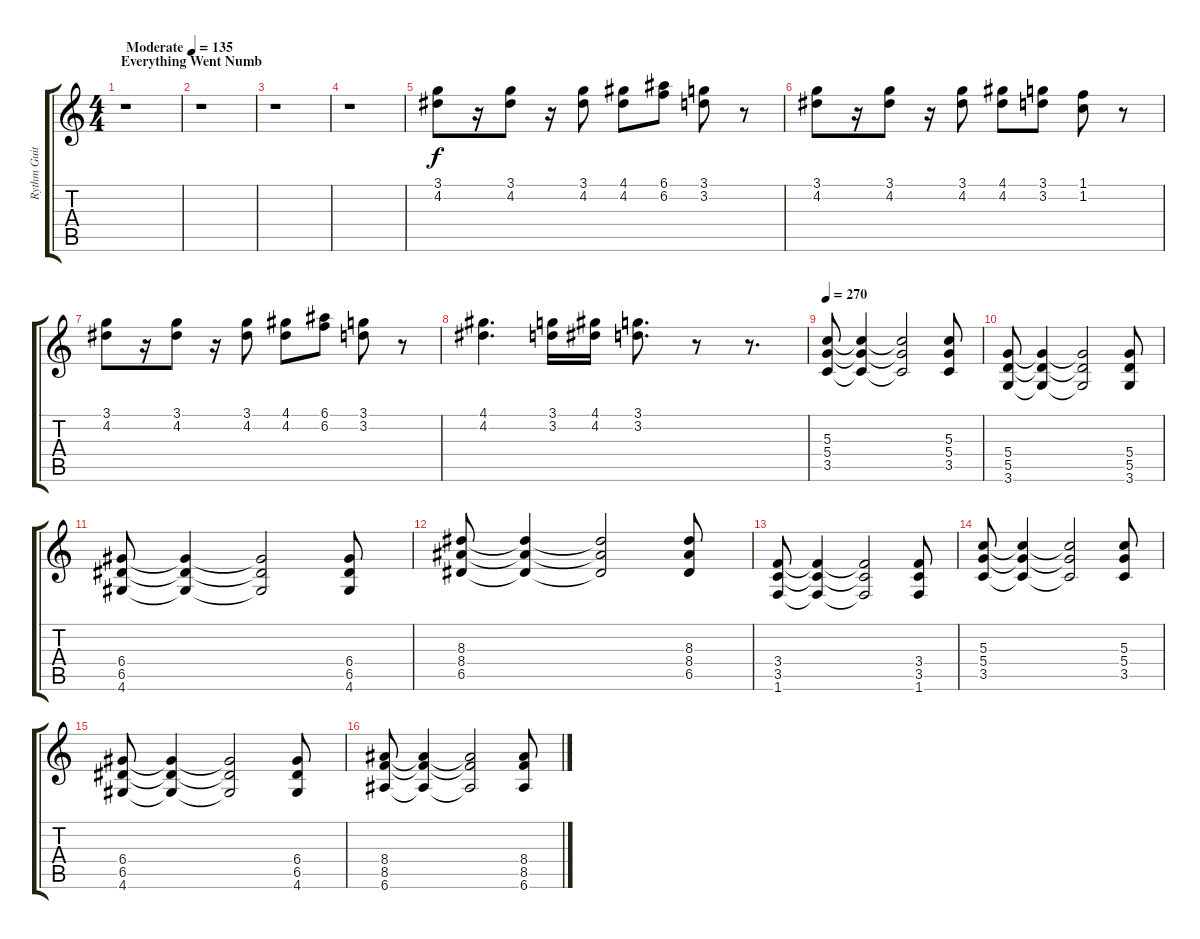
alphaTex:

\track ("Rythm Guitar 2 (Everything Went Numb)" "Rythm Guit") {instrument distortionguitar}
\staff {score tabs}
\tuning (E4 B3 G3 D3 A2 E2) {hide}
\ts (4 4)
\section ("" "Everything Went Numb")
\tempo (135 "Moderate")
\clef g2
\ks c
r.1{dy f instrument distortionguitar} |
r.1 |
r.1 |
r.1 |
(3.1 4.2).8 r.16 (3.1 4.2).8 r.16 (3.1 4.2).8 (4.1 4.2).8 (6.1 6.2).8 (3.1 3.2).8 r.8 |
(3.1 4.2).8 r.16 (3.1 4.2).8 r.16 (3.1 4.2).8 (4.1 4.2).8 (3.1 3.2).8 (1.1 1.2).8 r.8 |
(3.1 4.2).8 r.16 (3.1 4.2).8 r.16 (3.1 4.2).8 (4.1 4.2).8 (6.1 6.2).8 (3.1 3.2).8 r.8 |
(4.1 4.2).4{d} (3.1 3.2).16 (4.1 4.2).16 (3.1 3.2).8{d} r.8 r.8{d} |
\tempo 270
(5.3 5.4 3.5).8 (5.3{t} 5.4{t} 3.5{t}).4 (5.3{t} 5.4{t} 3.5{t}).2 (5.3 5.4 3.5).8 |
(5.4 5.5 3.6).8 (5.4{t} 5.5{t} 3.6{t}).4 (5.4{t} 5.5{t} 3.6{t}).2 (5.4 5.5 3.6).8 |
(6.4 6.5 4.6).8 (6.4{t} 6.5{t} 4.6{t}).4 (6.4{t} 6.5{t} 4.6{t}).2 (6.4 6.5 4.6).8 |
(8.3 8.4 6.5).8 (8.3{t} 8.4{t} 6.5{t}).4 (8.3{t} 8.4{t} 6.5{t}).2 (8.3 8.4 6.5).8 |
(3.4 3.5 1.6).8 (3.4{t} 3.5{t} 1.6{t}).4 (3.4{t} 3.5{t} 1.6{t}).2 (3.4 3.5 1.6).8 |
(5.3 5.4 3.5).8 (5.3{t} 5.4{t} 3.5{t}).4 (5.3{t} 5.4{t} 3.5{t}).2 (5.3 5.4 3.5).8 |
(6.4 6.5 4.6).8 (6.4{t} 6.5{t} 4.6{t}).4 (6.4{t} 6.5{t} 4.6{t}).2 (6.4 6.5 4.6).8 |
(8.4 8.5 6.6).8 (8.4{t} 8.5{t} 6.6{t}).4 (8.4{t} 8.5{t} 6.6{t}).2 (8.4 8.5 6.6).8
